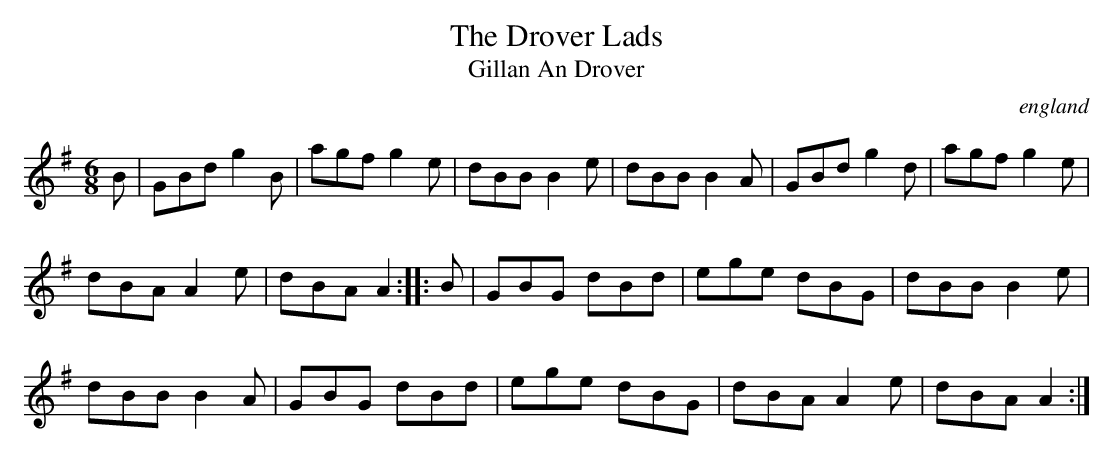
X:1
T:Drover Lads, The
T:Gillan An Drover
O:england
M:6/8
L:1/8
K:G
B|GBd g2 B|agf g2 e|dBB B2 e|dBB B2 A|GBd g2 d|agf g2 e|
dBA A2 e|dBA A2::B|GBG dBd|ege dBG|dBB B2 e|
dBB B2 A|GBG dBd|ege dBG|dBA A2 e|dBA A2:|]
